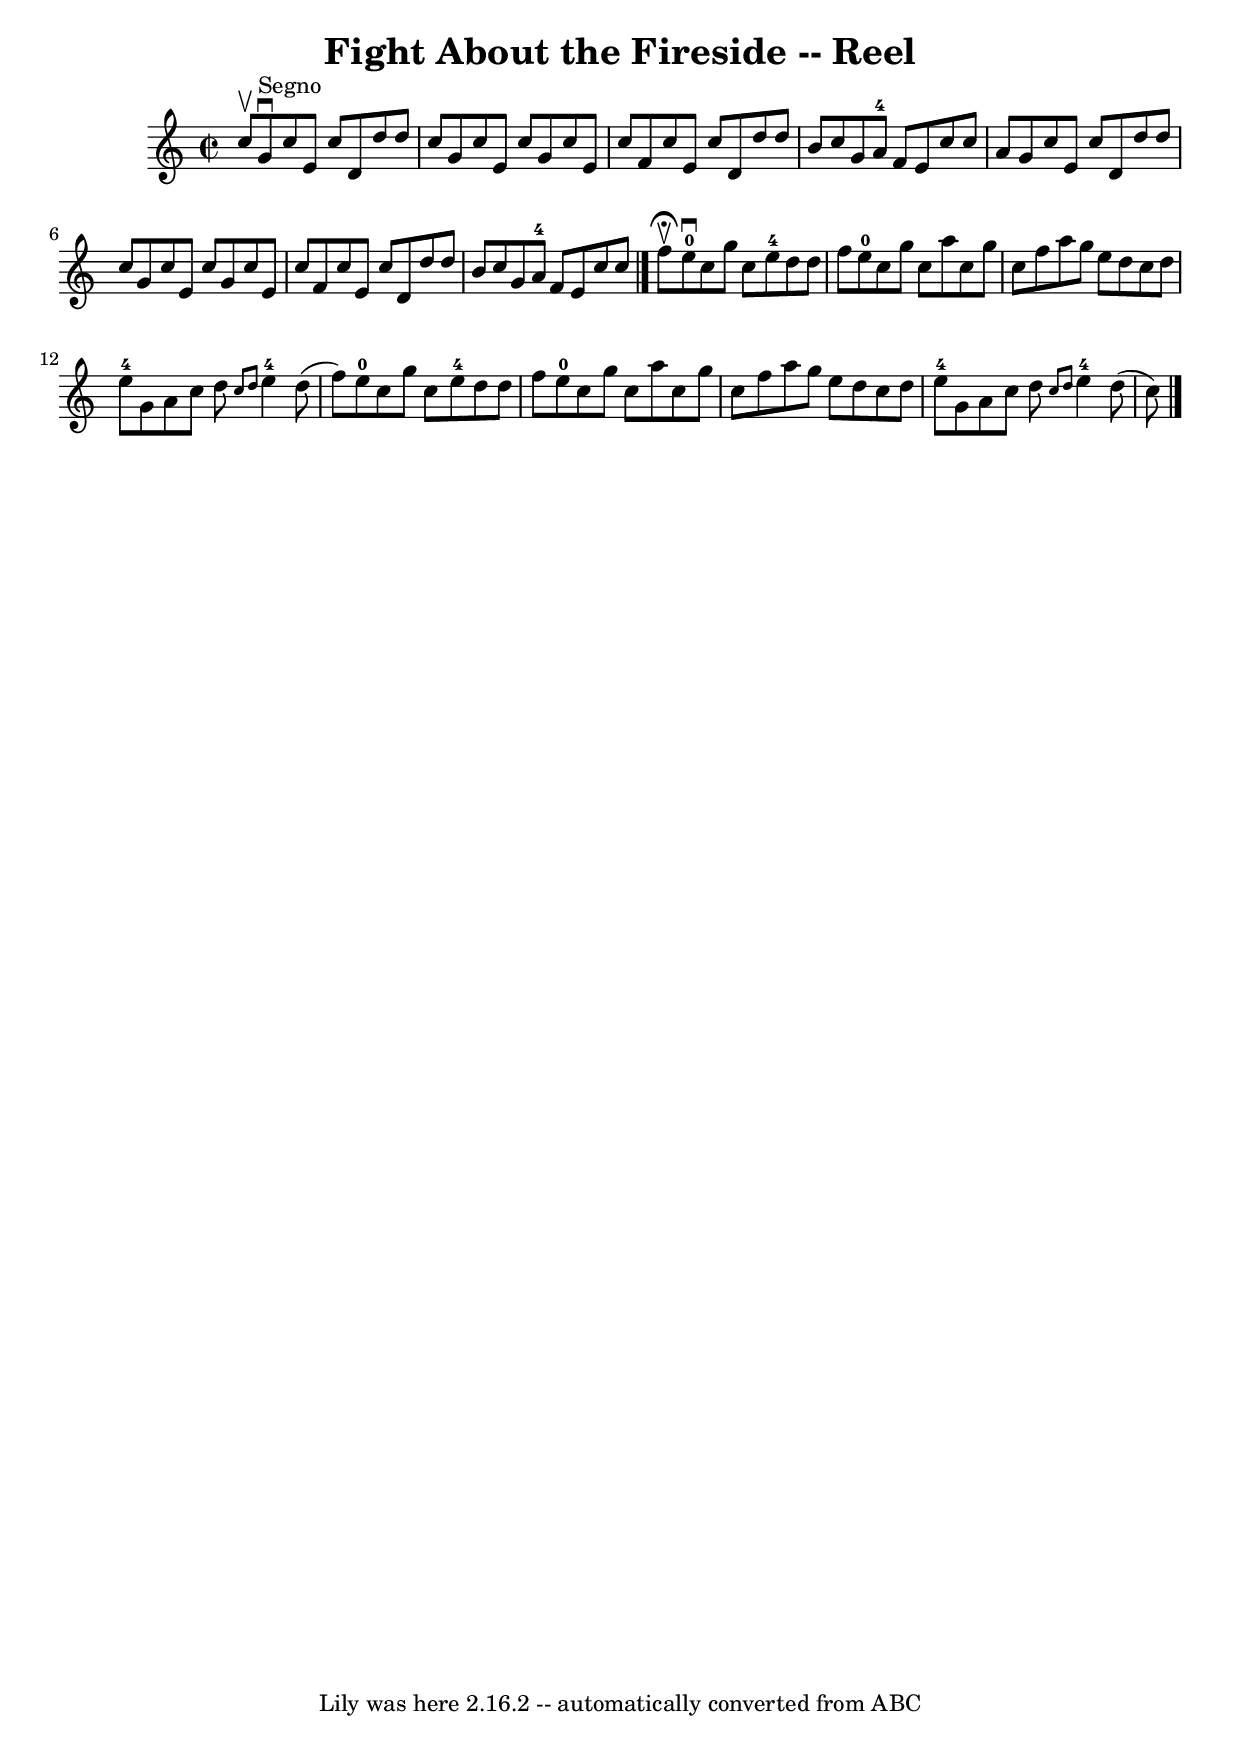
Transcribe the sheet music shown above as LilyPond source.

\version "2.16.2"
\include "Mammoth.ily"
\header {
  %% book = "Ryan's Mammoth Collection"
  crossRefNumber = "1"
  footnotes = "\\\\358"
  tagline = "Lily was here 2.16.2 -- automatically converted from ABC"
  title = "Fight About the Fireside -- Reel"

}
voicedefault =  {


  \override Staff.TimeSignature #'style = #'C
  \time 2/2 
  \key c \major
  c''8^\upbow   |
  g'8^"Segno"^\downbow   
  c''8 e'8 c''8 d'8 d''8 d''8 c''8    |
  g'8 c''8    
  e'8 c''8 g'8 c''8 e'8 c''8    |
  f'8 c''8 e'8    
  c''8 d'8 d''8 d''8 b'8    |
  c''8 g'8 a'8-4 f'8  
  e'8 c''8 c''8 a'8    |
  g'8 c''8 e'8 c''8 d'8  
  d''8 d''8 c''8    |
  g'8 c''8 e'8 c''8 g'8 c''8  
  e'8 c''8    |
  f'8 c''8 e'8 c''8 d'8 d''8 d''8   
  b'8    |
  c''8 g'8 a'8-4 f'8 e'8 c''8 c''8    
  \bar "|." f''8^\fermata^\upbow |
  e''8-0^\downbow c''8    
  g''8 c''8 e''8-4 d''8 d''8 f''8    |
  e''8-0   
  c''8 g''8 c''8 a''8 c''8 g''8 c''8    |
  f''8 a''8 
  g''8 e''8 d''8 c''8 d''8 e''8-4   |
  g'8    
  a'8 c''8 d''8  \grace { c''8 d''8  
			} e''4-4 d''8 (f''8)   |
  e''8-0 c''8 g''8 c''8 e''8-4 d''8    
  d''8 f''8    |
  e''8-0 c''8 g''8 c''8 a''8 c''8   
  g''8 c''8    |
  f''8 a''8 g''8 e''8 d''8 c''8    
  d''8 e''8-4   |
  g'8 a'8 c''8 d''8  \grace { c''8 
			      d''8  
			    } e''4-4 d''8 (c''8)       \bar "|."   

}

\score{
  <<

    \context Staff="default"
    {
      \voicedefault 
      
    }

  >>
  \layout {
    
  }
  \midi {
  }

}
